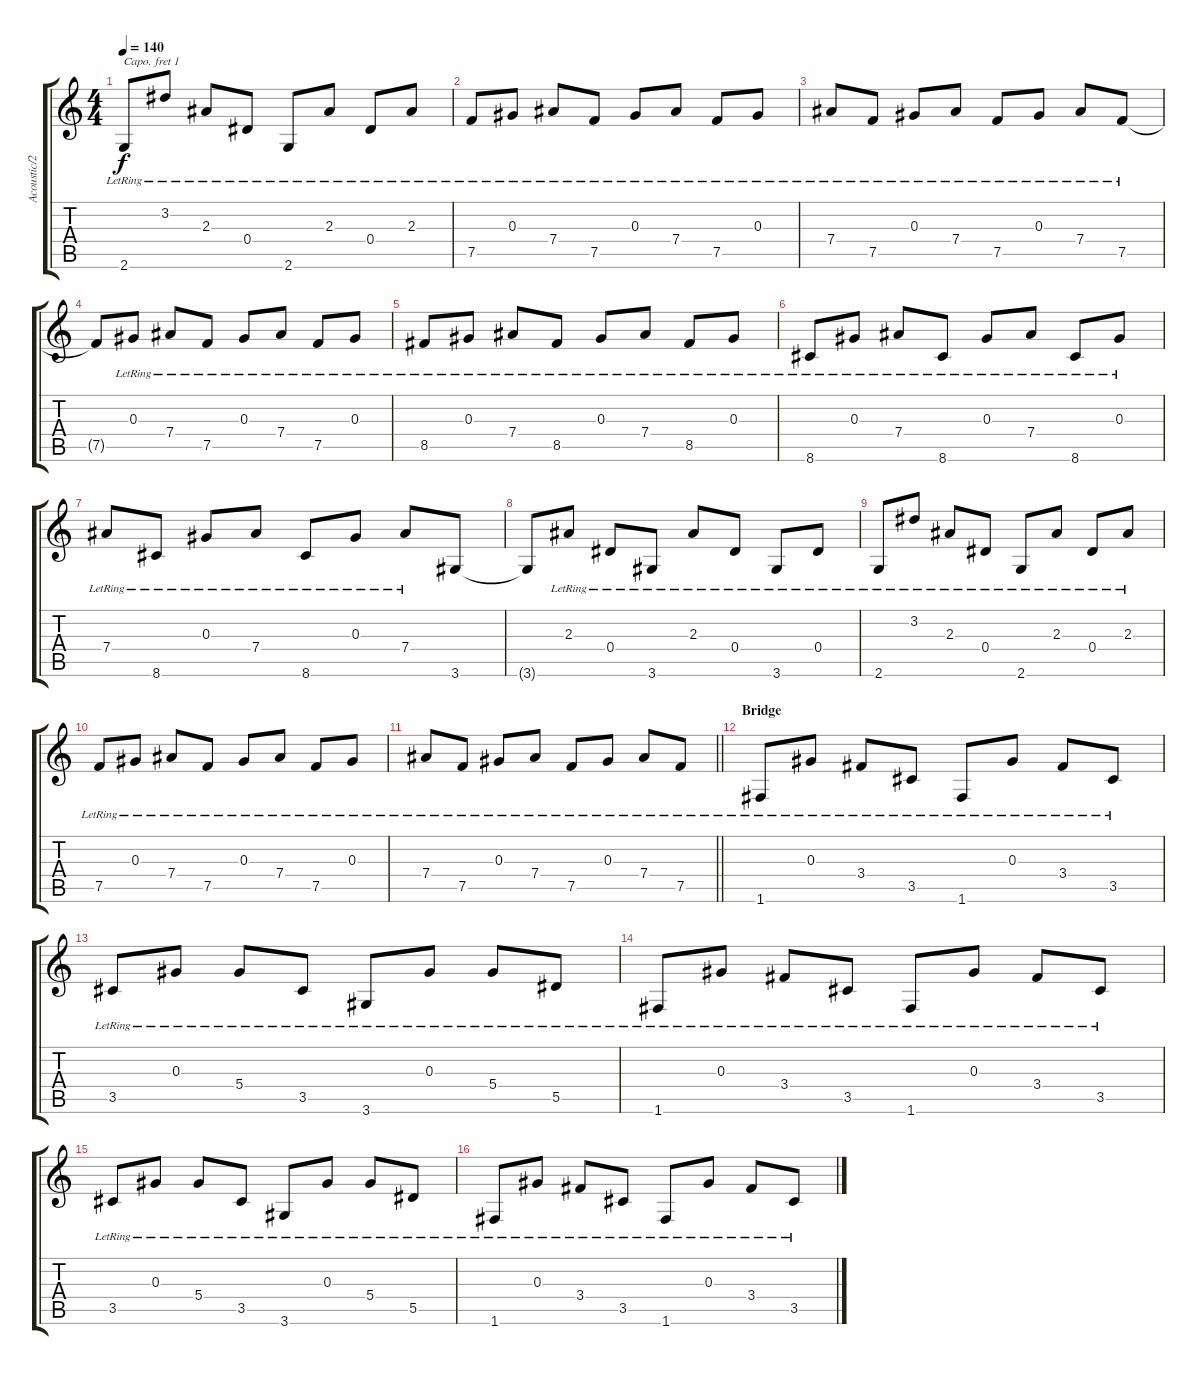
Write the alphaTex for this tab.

\track ("Acoustic/2nd" "Acoustic/2") {instrument acousticguitarsteel}
\staff {score tabs}
\capo 1
\tuning (E4 B3 G3 D3 A2 E2) {hide}
\ts (4 4)
\tempo 140
\clef g2
\ks c
2.6{lr}.8{dy f} 3.2{lr}.8 2.3{lr}.8 0.4{lr}.8 2.6{lr}.8 2.3{lr}.8 0.4{lr}.8 2.3{lr}.8 |
7.5{lr}.8 0.3{lr}.8 7.4{lr}.8 7.5{lr}.8 0.3{lr}.8 7.4{lr}.8 7.5{lr}.8 0.3{lr}.8 |
7.4{lr}.8 7.5{lr}.8 0.3{lr}.8 7.4{lr}.8 7.5{lr}.8 0.3{lr}.8 7.4{lr}.8 7.5{lr}.8 |
7.5{t}.8 0.3{lr}.8 7.4{lr}.8 7.5{lr}.8 0.3{lr}.8 7.4{lr}.8 7.5{lr}.8 0.3{lr}.8 |
8.5{lr}.8 0.3{lr}.8 7.4{lr}.8 8.5{lr}.8 0.3{lr}.8 7.4{lr}.8 8.5{lr}.8 0.3{lr}.8 |
8.6{lr}.8 0.3{lr}.8 7.4{lr}.8 8.6{lr}.8 0.3{lr}.8 7.4{lr}.8 8.6{lr}.8 0.3{lr}.8 |
7.4{lr}.8 8.6{lr}.8 0.3{lr}.8 7.4{lr}.8 8.6{lr}.8 0.3{lr}.8 7.4{lr}.8 3.6.8 |
3.6{t}.8 2.3{lr}.8 0.4{lr}.8 3.6{lr}.8 2.3{lr}.8 0.4{lr}.8 3.6{lr}.8 0.4{lr}.8 |
2.6{lr}.8 3.2{lr}.8 2.3{lr}.8 0.4{lr}.8 2.6{lr}.8 2.3{lr}.8 0.4{lr}.8 2.3{lr}.8 |
7.5{lr}.8 0.3{lr}.8 7.4{lr}.8 7.5{lr}.8 0.3{lr}.8 7.4{lr}.8 7.5{lr}.8 0.3{lr}.8 |
\barLineRight lightlight
7.4{lr}.8 7.5{lr}.8 0.3{lr}.8 7.4{lr}.8 7.5{lr}.8 0.3{lr}.8 7.4{lr}.8 7.5{lr}.8 |
\section ("" "Bridge")
1.6{lr}.8 0.3{lr}.8 3.4{lr}.8 3.5{lr}.8 1.6{lr}.8 0.3{lr}.8 3.4{lr}.8 3.5{lr}.8 |
3.5{lr}.8 0.3{lr}.8 5.4{lr}.8 3.5{lr}.8 3.6{lr}.8 0.3{lr}.8 5.4{lr}.8 5.5{lr}.8 |
1.6{lr}.8 0.3{lr}.8 3.4{lr}.8 3.5{lr}.8 1.6{lr}.8 0.3{lr}.8 3.4{lr}.8 3.5{lr}.8 |
3.5{lr}.8 0.3{lr}.8 5.4{lr}.8 3.5{lr}.8 3.6{lr}.8 0.3{lr}.8 5.4{lr}.8 5.5{lr}.8 |
1.6{lr}.8 0.3{lr}.8 3.4{lr}.8 3.5{lr}.8 1.6{lr}.8 0.3{lr}.8 3.4{lr}.8 3.5{lr}.8
